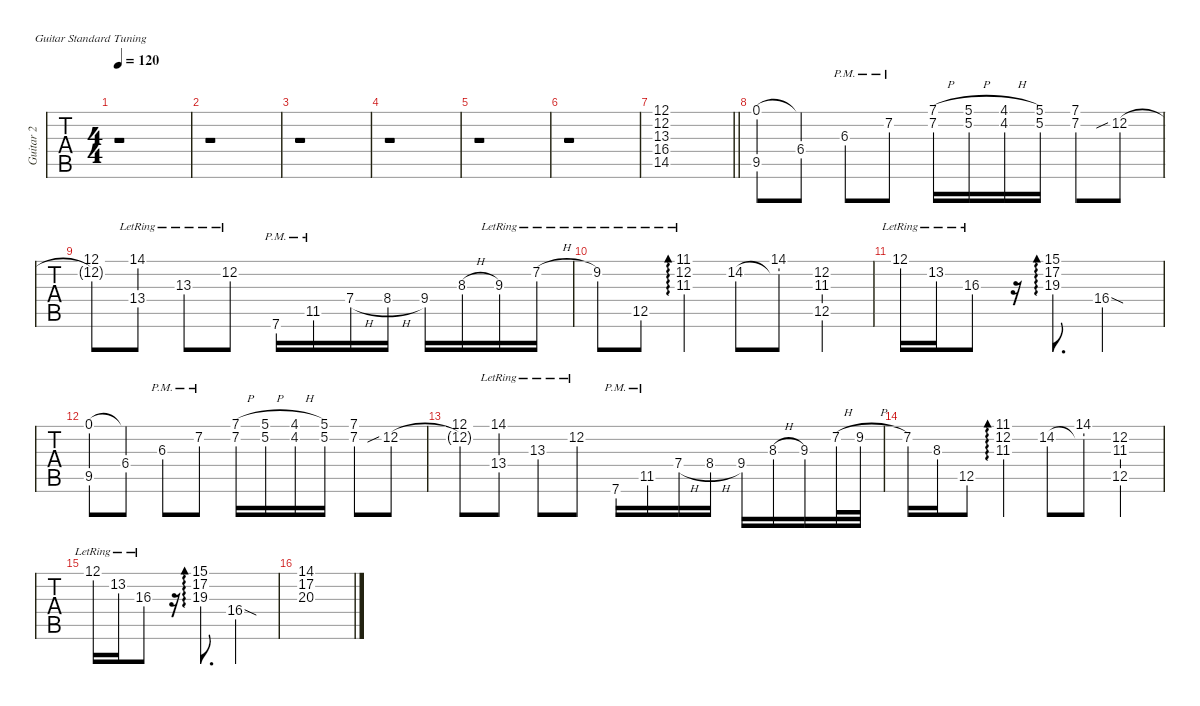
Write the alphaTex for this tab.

\defaultSystemsLayout 4
\hideDynamics
\bracketExtendMode nobrackets
\multiTrackTrackNamePolicy allsystems
\firstSystemTrackNameMode fullname
\otherSystemsTrackNameMode fullname
\otherSystemsTrackNameOrientation horizontal
\track ("Guitar 2" "Guitar 2") {instrument electricguitarclean}
\staff {tabs}
\tuning (E4 B3 G3 D3 A2 E2)
\ts (4 4)
\scale
0.997348
\tempo 120
\accidentals auto
\clef g2
\ottava regular
\simile none
\ks c
r.1{dy mf} |
\scale
1.00776 r.1 |
\scale
0.995962 r.1 |
\scale
0.996275 r.1 |
\scale
1.00623 r.1 |
\scale
0.999566 r.1 |
\scale
0.994206
\barLineRight lightlight
(14.5 16.4{acc #} 13.3{acc #} 12.2 12.1).1 |
\scale
1.00816 (9.5{acc #} 0.1).8 (6.4{acc #} 0.1{t}).8 6.3{pm acc #}.8 7.2{pm acc #}.8 (7.1{h} 7.2{h acc #}).16 (5.1{h} 5.2{h}).16 (4.1{h acc #} 4.2{h acc #}).16 (5.1 5.2).16 (7.1 7.2{acc #}).8 12.2{sib}.8 |
\scale
0.995588 (12.1{st} 12.2{st t}).8 (14.1{lr acc #} 13.4{lr acc #}).8 13.3{lr acc #}.8 12.2{lr}.8 7.6{pm}.16 11.5{pm acc #}.16 7.4{h}.16 8.4{h acc #}.16 9.4.16 8.3{h acc #}.16 9.3{lr}.16 7.2{h lr acc #}.16 |
\scale
0.99625 9.2{lr acc #}.8 12.5{lr}.8 (11.3{lr acc #} 11.1{lr acc #} 12.2{lr}).4{ad 0} 14.2{acc #}.8 (14.1{st acc #} 14.2{t acc #}).8 (11.3{acc #} 12.2 12.5).4 |
\scale
1.01349 12.1{lr}.16 13.2{lr}.16 16.3{lr}.8 r.16 (19.3 17.2 15.1).8{d ad 0} 16.4{sod acc #}.2 |
\scale
1.00416 (9.5{acc #} 0.1).8 (6.4{acc #} 0.1{t}).8 6.3{pm acc #}.8 7.2{pm acc #}.8 (7.1{h} 7.2{h acc #}).16 (5.1{h} 5.2{h}).16 (4.1{h acc #} 4.2{h acc #}).16 (5.1 5.2).16 (7.1 7.2{acc #}).8 12.2{sib}.8 |
\scale
0.982352 (12.1{st} 12.2{st t}).8 (14.1{lr acc #} 13.4{lr acc #}).8 13.3{lr acc #}.8 12.2{lr}.8 7.6{pm}.16 11.5{pm acc #}.16 7.4{h}.16 8.4{h acc #}.16 9.4.16 8.3{h acc #}.16 9.3.16 7.2{h acc #}.32 9.2{h acc #}.32 |
\scale
1.01162 7.2{acc #}.16 8.3{acc #}.16 12.5.8 (11.3{acc #} 11.1{acc #} 12.2).4{ad 0} 14.2{acc #}.8 (14.1{st acc #} 14.2{t acc #}).8 (11.3{acc #} 12.2 12.5).4 |
\scale
0.995047 12.1{lr}.16 13.2{lr}.16 16.3{lr}.8 r.16 (19.3 17.2 15.1).8{d ad 0} 16.4{sod acc #}.2 |
\scale
0.99333 (20.3{acc #} 14.1{acc #} 17.2).1
